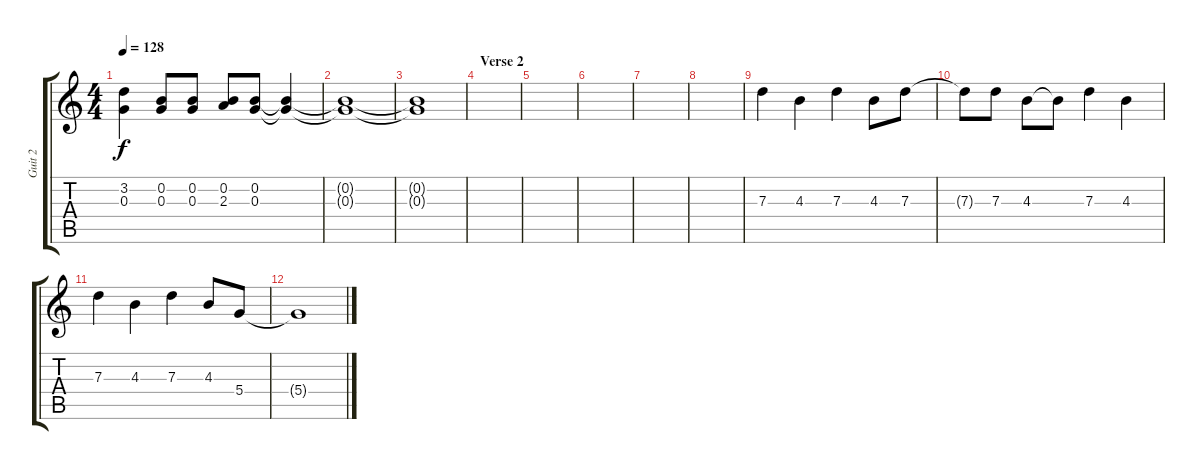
\track ("Guit 2" "Guit 2") {instrument electricguitarjazz}
\staff {score tabs}
\tuning (E4 B3 G3 D3 A2 E2) {hide}
\ts (4 4)
\tempo 128
\clef g2
\ks c
(3.2{t} 0.3{t}).4{dy f} (0.2 0.3).8 (0.2 0.3).8 (0.2 2.3).8 (0.2 0.3).8 (0.2{t} 0.3{t}).4 |
(0.2{t} 0.3{t}).1 |
(0.2{t} 0.3{t}).1{volume 0} |
\section ("" "Verse 2")
|
|
|
|
|
7.3.4 4.3.4 7.3.4 4.3.8 7.3.8 |
7.3{t}.8 7.3.8 4.3.8 4.3{t}.8 7.3.4 4.3.4 |
7.3.4 4.3.4 7.3.4 4.3.8 5.4.8 |
5.4{t}.1
